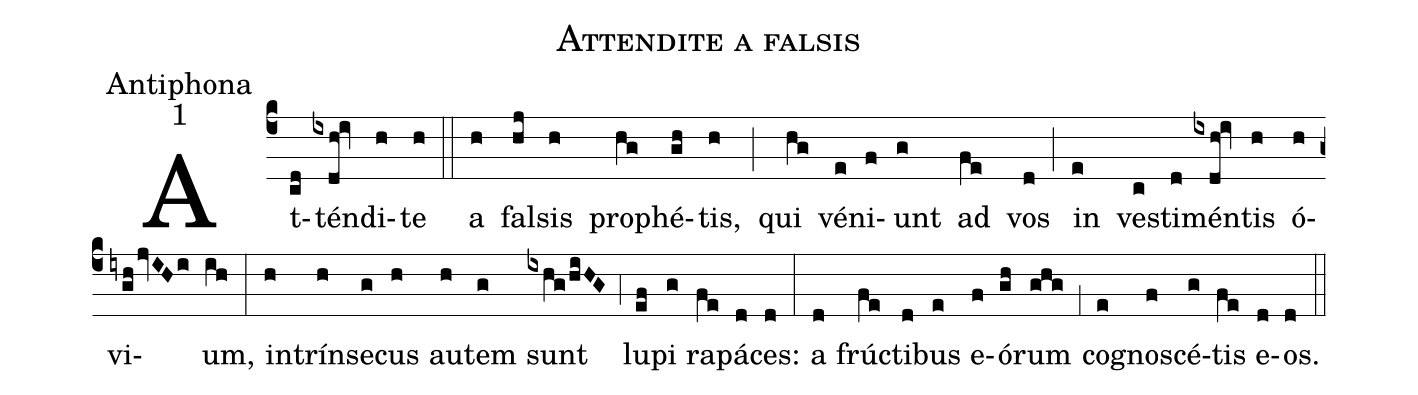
name:Attendite a falsis;
office-part:Antiphona;
mode:1;
%%
(c4) At(cd)tén(ixdh!iv)di(h)te(h) (::)
a(h) fal(hj)sis(h) pro(hg)phé(gh)tis,(h) (;) qui(hg) vé(e)ni(f)unt(g) ad(fe) vos(d) (;) in(e) ve(c)sti(d)mén(ixdh!iv)tis(h) ó(h)vi(iygh/jvIHi)um,(ih) (:)
in(h)trín(h)se(g)cus(h) au(h)tem(g) sunt(ixhg/hiHG) (,4) lu(ef)pi(g) ra(fe)pá(d)ces:(d) (:)
a(d) frú(fe)cti(d)bus(e) e(f)ó(gh)rum(ghg) (,1) co(e)gno(f)scé(g)tis(fe) e(d)os.(d) (::)
